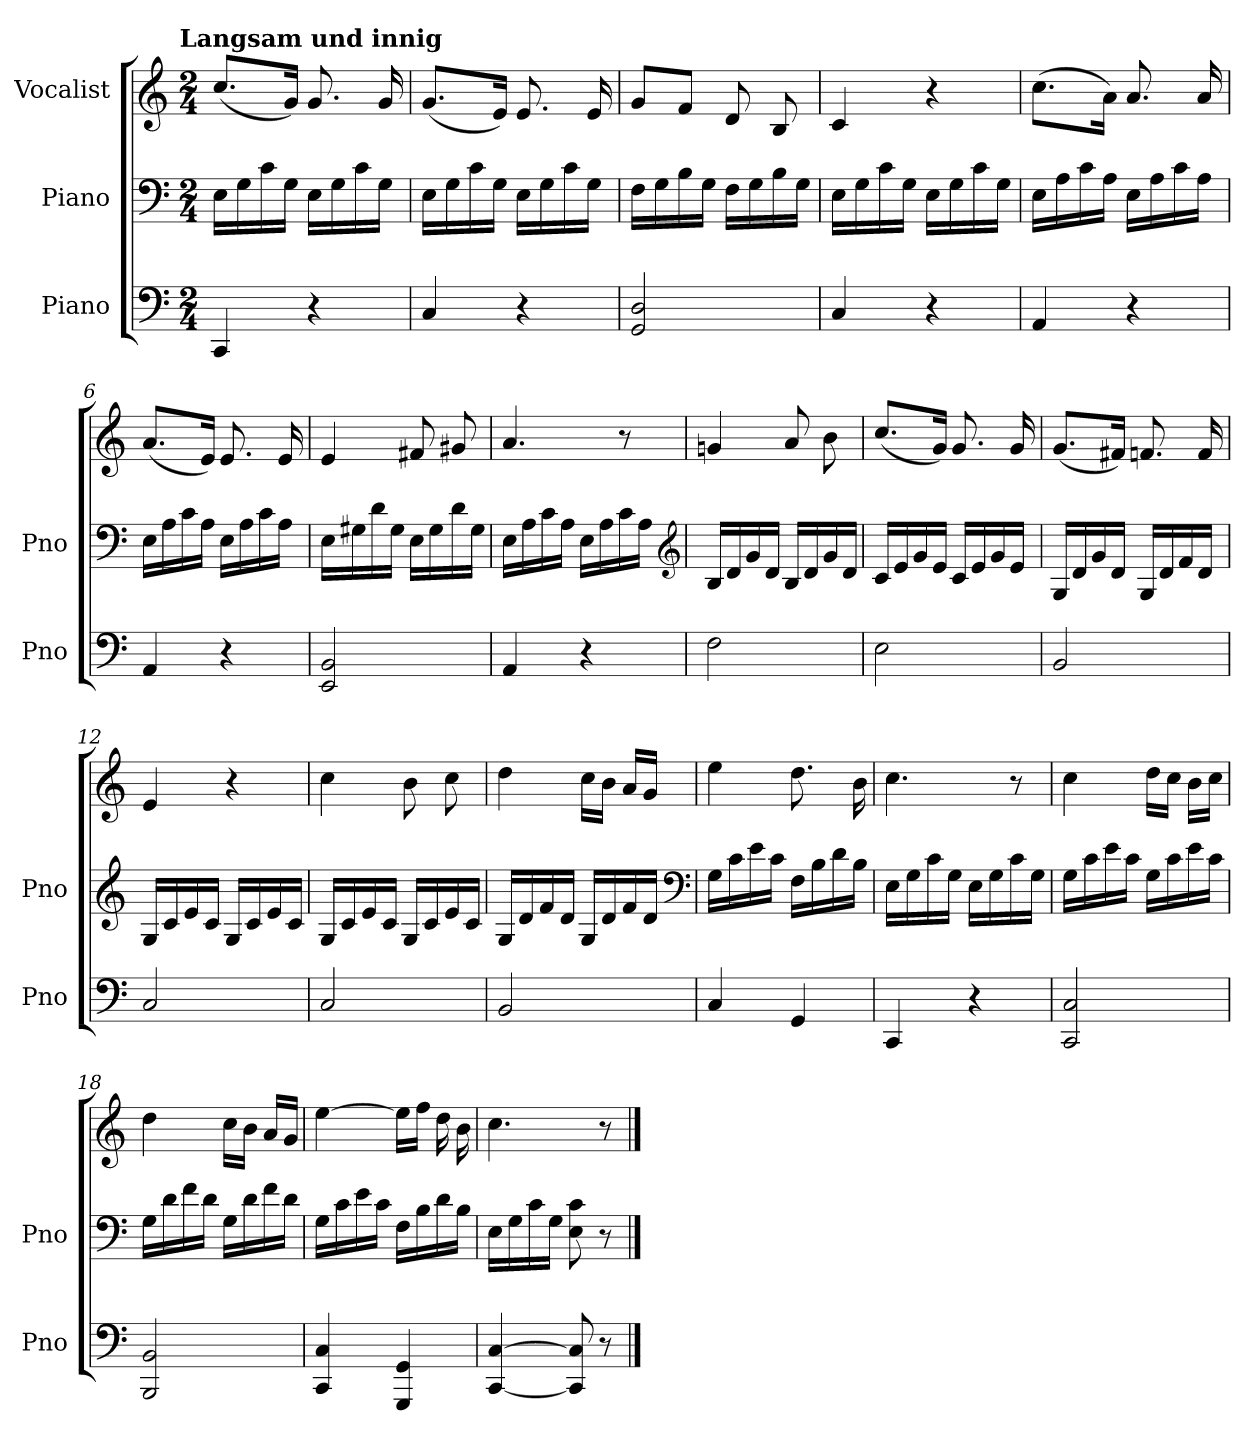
**kern	**kern	**kern
*part3	*part2	*part1
*staff3	*staff2	*staff1
*I"Piano	*I"Piano	*I"Vocalist
*I'Pno	*I'Pno	*
*clefF4	*clefF4	*clefG2
*k[]	*k[]	*k[]
*C:	*C:	*C:
!!LO:TX:omd:t=Langsam und innig
*M2/4	*M2/4	*M2/4
*MM60	*MM60	*MM60
=1	=1	=1
4CC	16ELL	(8.ccL
.	16G	.
.	16c	.
.	16GJJ	16gJk)
4r	16ELL	8.g
.	16G	.
.	16c	.
.	16GJJ	16g
=2	=2	=2
4C	16ELL	(8.gL
.	16G	.
.	16c	.
.	16GJJ	16eJk)
4r	16ELL	8.e
.	16G	.
.	16c	.
.	16GJJ	16e
=3	=3	=3
2GG 2D	16FLL	8gL
.	16G	.
.	16B	8fJ
.	16GJJ	.
.	16FLL	8d
.	16G	.
.	16B	8B
.	16GJJ	.
=4	=4	=4
4C	16ELL	4c
.	16G	.
.	16c	.
.	16GJJ	.
4r	16ELL	4r
.	16G	.
.	16c	.
.	16GJJ	.
=5	=5	=5
4AA	16ELL	(8.ccL
.	16A	.
.	16c	.
.	16AJJ	16aJk)
4r	16ELL	8.a
.	16A	.
.	16c	.
.	16AJJ	16a
=6	=6	=6
4AA	16ELL	(8.aL
.	16A	.
.	16c	.
.	16AJJ	16eJk)
4r	16ELL	8.e
.	16A	.
.	16c	.
.	16AJJ	16e
=7	=7	=7
2EE 2BB	16ELL	4e
.	16G#X	.
.	16d	.
.	16G#JJ	.
.	16ELL	8f#X
.	16G#	.
.	16d	8g#X
.	16G#JJ	.
=8	=8	=8
4AA	16ELL	4.a
.	16A	.
.	16c	.
.	16AJJ	.
4r	16ELL	.
.	16A	.
.	16c	8r
.	16AJJ	.
*	*clefG2	*
=9	=9	=9
2F	16BLL	4gn
.	16d	.
.	16g	.
.	16dJJ	.
.	16BLL	8a
.	16d	.
.	16g	8b
.	16dJJ	.
=10	=10	=10
2E	16cLL	(8.ccL
.	16e	.
.	16g	.
.	16eJJ	16gJk)
.	16cLL	8.g
.	16e	.
.	16g	.
.	16eJJ	16g
=11	=11	=11
2BB	16GLL	(8.gL
.	16d	.
.	16g	.
.	16dJJ	16f#XJk)
.	16GLL	8.fn
.	16d	.
.	16f	.
.	16dJJ	16f
=12	=12	=12
2C	16GLL	4e
.	16c	.
.	16e	.
.	16cJJ	.
.	16GLL	4r
.	16c	.
.	16e	.
.	16cJJ	.
=13	=13	=13
2C	16GLL	4cc
.	16c	.
.	16e	.
.	16cJJ	.
.	16GLL	8b
.	16c	.
.	16e	8cc
.	16cJJ	.
=14	=14	=14
2BB	16GLL	4dd
.	16d	.
.	16f	.
.	16dJJ	.
.	16GLL	16ccLL
.	16d	16bJJ
.	16f	16aLL
.	16dJJ	16gJJ
*	*clefF4	*
=15	=15	=15
4C	16GLL	4ee
.	16c	.
.	16e	.
.	16cJJ	.
4GG	16FLL	8.dd
.	16B	.
.	16d	.
.	16BJJ	16b
=16	=16	=16
4CC	16ELL	4.cc
.	16G	.
.	16c	.
.	16GJJ	.
4r	16ELL	.
.	16G	.
.	16c	8r
.	16GJJ	.
=17	=17	=17
2CC 2C	16GLL	4cc
.	16c	.
.	16e	.
.	16cJJ	.
.	16GLL	16ddLL
.	16c	16ccJJ
.	16e	16bLL
.	16cJJ	16ccJJ
=18	=18	=18
2BBB 2BB	16GLL	4dd
.	16d	.
.	16f	.
.	16dJJ	.
.	16GLL	16ccLL
.	16d	16bJJ
.	16f	16aLL
.	16dJJ	16gJJ
=19	=19	=19
4CC 4C	16GLL	[4ee
.	16c	.
.	16e	.
.	16cJJ	.
4GGG 4GG	16FLL	16eeLL]
.	16B	16ffJJ
.	16d	16dd
.	16BJJ	16b
=20	=20	=20
[4CC [4C	16ELL	4.cc
.	16G	.
.	16c	.
.	16GJJ	.
8CC] 8C]	8E 8c	.
8r	8r	8r
==	==	==
*-	*-	*-
